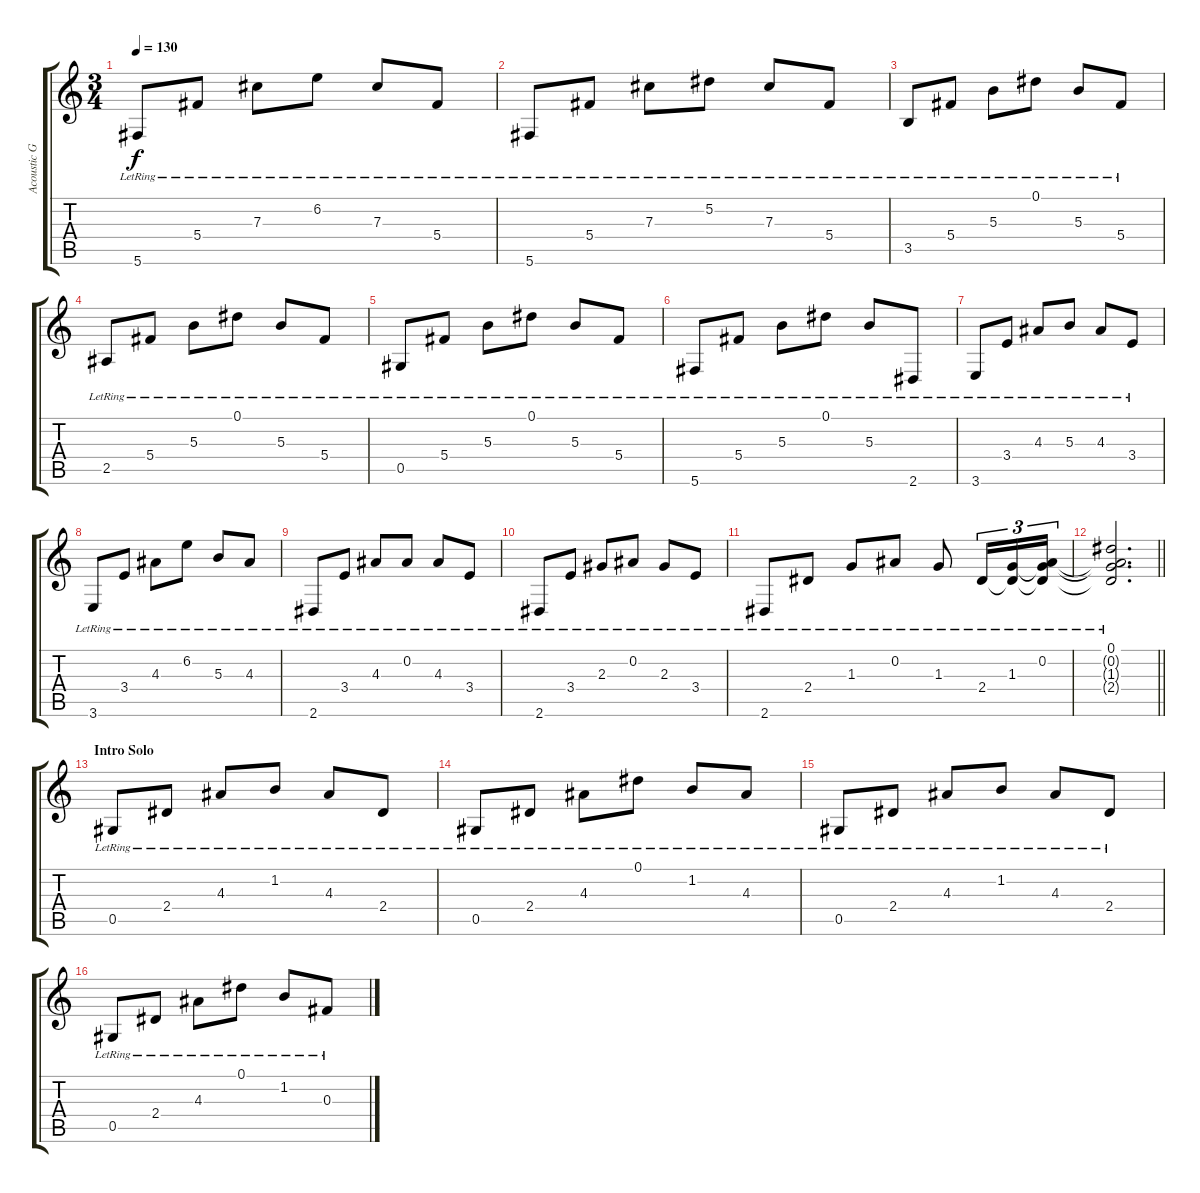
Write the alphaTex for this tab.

\track ("Acoustic Gtr" "Acoustic G") {instrument acousticguitarsteel}
\staff {score tabs}
\tuning (Eb4 Bb3 Gb3 Db3 Ab2 Db2) {hide}
\ts (3 4)
\tempo 130
\clef g2
\ks c
5.6{lr}.8{dy f} 5.4{lr}.8 7.3{lr}.8 6.2{lr}.8 7.3{lr}.8 5.4{lr}.8 |
5.6{lr}.8 5.4{lr}.8 7.3{lr}.8 5.2{lr}.8 7.3{lr}.8 5.4{lr}.8 |
3.5{lr}.8 5.4{lr}.8 5.3{lr}.8 0.1{lr}.8 5.3{lr}.8 5.4{lr}.8 |
2.5{lr}.8 5.4{lr}.8 5.3{lr}.8 0.1{lr}.8 5.3{lr}.8 5.4{lr}.8 |
0.5{lr}.8 5.4{lr}.8 5.3{lr}.8 0.1{lr}.8 5.3{lr}.8 5.4{lr}.8 |
5.6{lr}.8 5.4{lr}.8 5.3{lr}.8 0.1{lr}.8 5.3{lr}.8 2.6{lr}.8 |
3.6{lr}.8 3.4{lr}.8 4.3{lr}.8 5.3{lr}.8 4.3{lr}.8 3.4{lr}.8 |
3.6{lr}.8 3.4{lr}.8 4.3{lr}.8 6.2{lr}.8 5.3{lr}.8 4.3{lr}.8 |
2.6{lr}.8 3.4{lr}.8 4.3{lr}.8 0.2{lr}.8 4.3{lr}.8 3.4{lr}.8 |
2.6{lr}.8 3.4{lr}.8 2.3{lr}.8 0.2{lr}.8 2.3{lr}.8 3.4{lr}.8 |
2.6{lr}.8 2.4{lr}.8 1.3{lr}.8 0.2{lr}.8 1.3{lr}.8 2.4{lr}.16{tu (3 2)} (1.3{lr} 2.4{t}).16{tu (3 2)} (0.2{lr} 1.3{t} 2.4{t}).16{tu (3 2)} |
\barLineRight lightlight
(0.1{lr} 0.2{t} 1.3{t} 2.4{t}).2{d} |
\section ("" "Intro Solo")
0.5{lr}.8 2.4{lr}.8 4.3{lr}.8 1.2{lr}.8 4.3{lr}.8 2.4{lr}.8 |
0.5{lr}.8 2.4{lr}.8 4.3{lr}.8 0.1{lr}.8 1.2{lr}.8 4.3{lr}.8 |
0.5{lr}.8 2.4{lr}.8 4.3{lr}.8 1.2{lr}.8 4.3{lr}.8 2.4{lr}.8 |
0.5{lr}.8 2.4{lr}.8 4.3{lr}.8 0.1{lr}.8 1.2{lr}.8 0.3{lr}.8
